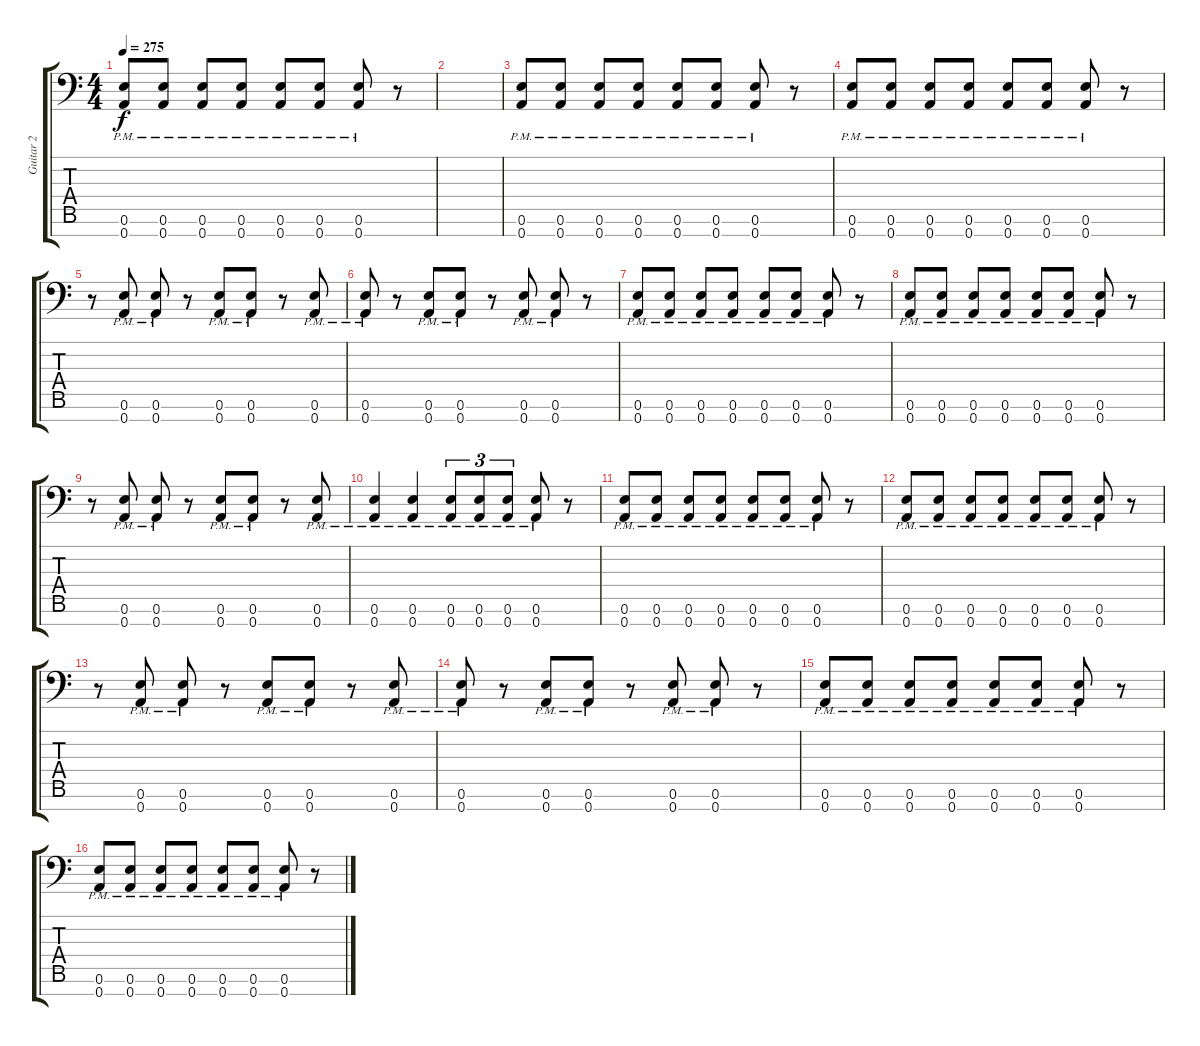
\track ("Guitar 2" "Guitar 2") {instrument distortionguitar}
\staff {score tabs}
\tuning (E4 B3 Gb3 D3 A2 E2 A1) {hide}
\ts (4 4)
\tempo 275
\clef f4
\ks c
(0.6{pm} 0.7{pm}).8{dy f} (0.6{pm} 0.7{pm}).8 (0.6{pm} 0.7{pm}).8 (0.6{pm} 0.7{pm}).8 (0.6{pm} 0.7{pm}).8 (0.6{pm} 0.7{pm}).8 (0.6{pm} 0.7{pm}).8 r.8 |
|
(0.6{pm} 0.7{pm}).8 (0.6{pm} 0.7{pm}).8 (0.6{pm} 0.7{pm}).8 (0.6{pm} 0.7{pm}).8 (0.6{pm} 0.7{pm}).8 (0.6{pm} 0.7{pm}).8 (0.6{pm} 0.7{pm}).8 r.8 |
(0.6{pm} 0.7{pm}).8 (0.6{pm} 0.7{pm}).8 (0.6{pm} 0.7{pm}).8 (0.6{pm} 0.7{pm}).8 (0.6{pm} 0.7{pm}).8 (0.6{pm} 0.7{pm}).8 (0.6{pm} 0.7{pm}).8 r.8 |
r.8 (0.6{pm} 0.7{pm}).8 (0.6{pm} 0.7{pm}).8 r.8 (0.6{pm} 0.7{pm}).8 (0.6{pm} 0.7{pm}).8 r.8 (0.6{pm} 0.7{pm}).8 |
(0.6{pm} 0.7{pm}).8 r.8 (0.6{pm} 0.7{pm}).8 (0.6{pm} 0.7{pm}).8 r.8 (0.6{pm} 0.7{pm}).8 (0.6{pm} 0.7{pm}).8 r.8 |
(0.6{pm} 0.7{pm}).8 (0.6{pm} 0.7{pm}).8 (0.6{pm} 0.7{pm}).8 (0.6{pm} 0.7{pm}).8 (0.6{pm} 0.7{pm}).8 (0.6{pm} 0.7{pm}).8 (0.6{pm} 0.7{pm}).8 r.8 |
(0.6{pm} 0.7{pm}).8 (0.6{pm} 0.7{pm}).8 (0.6{pm} 0.7{pm}).8 (0.6{pm} 0.7{pm}).8 (0.6{pm} 0.7{pm}).8 (0.6{pm} 0.7{pm}).8 (0.6{pm} 0.7{pm}).8 r.8 |
r.8 (0.6{pm} 0.7{pm}).8 (0.6{pm} 0.7{pm}).8 r.8 (0.6{pm} 0.7{pm}).8 (0.6{pm} 0.7{pm}).8 r.8 (0.6{pm} 0.7{pm}).8 |
(0.6{pm} 0.7{pm}).4 (0.6{pm} 0.7{pm}).4 (0.6{pm} 0.7{pm}).8{tu (3 2)} (0.6{pm} 0.7{pm}).8{tu (3 2)} (0.6{pm} 0.7{pm}).8{tu (3 2)} (0.6{pm} 0.7{pm}).8 r.8 |
(0.6{pm} 0.7{pm}).8 (0.6{pm} 0.7{pm}).8 (0.6{pm} 0.7{pm}).8 (0.6{pm} 0.7{pm}).8 (0.6{pm} 0.7{pm}).8 (0.6{pm} 0.7{pm}).8 (0.6{pm} 0.7{pm}).8 r.8 |
(0.6{pm} 0.7{pm}).8 (0.6{pm} 0.7{pm}).8 (0.6{pm} 0.7{pm}).8 (0.6{pm} 0.7{pm}).8 (0.6{pm} 0.7{pm}).8 (0.6{pm} 0.7{pm}).8 (0.6{pm} 0.7{pm}).8 r.8 |
r.8 (0.6{pm} 0.7{pm}).8 (0.6{pm} 0.7{pm}).8 r.8 (0.6{pm} 0.7{pm}).8 (0.6{pm} 0.7{pm}).8 r.8 (0.6{pm} 0.7{pm}).8 |
(0.6{pm} 0.7{pm}).8 r.8 (0.6{pm} 0.7{pm}).8 (0.6{pm} 0.7{pm}).8 r.8 (0.6{pm} 0.7{pm}).8 (0.6{pm} 0.7{pm}).8 r.8 |
(0.6{pm} 0.7{pm}).8 (0.6{pm} 0.7{pm}).8 (0.6{pm} 0.7{pm}).8 (0.6{pm} 0.7{pm}).8 (0.6{pm} 0.7{pm}).8 (0.6{pm} 0.7{pm}).8 (0.6{pm} 0.7{pm}).8 r.8 |
(0.6{pm} 0.7{pm}).8 (0.6{pm} 0.7{pm}).8 (0.6{pm} 0.7{pm}).8 (0.6{pm} 0.7{pm}).8 (0.6{pm} 0.7{pm}).8 (0.6{pm} 0.7{pm}).8 (0.6{pm} 0.7{pm}).8 r.8
